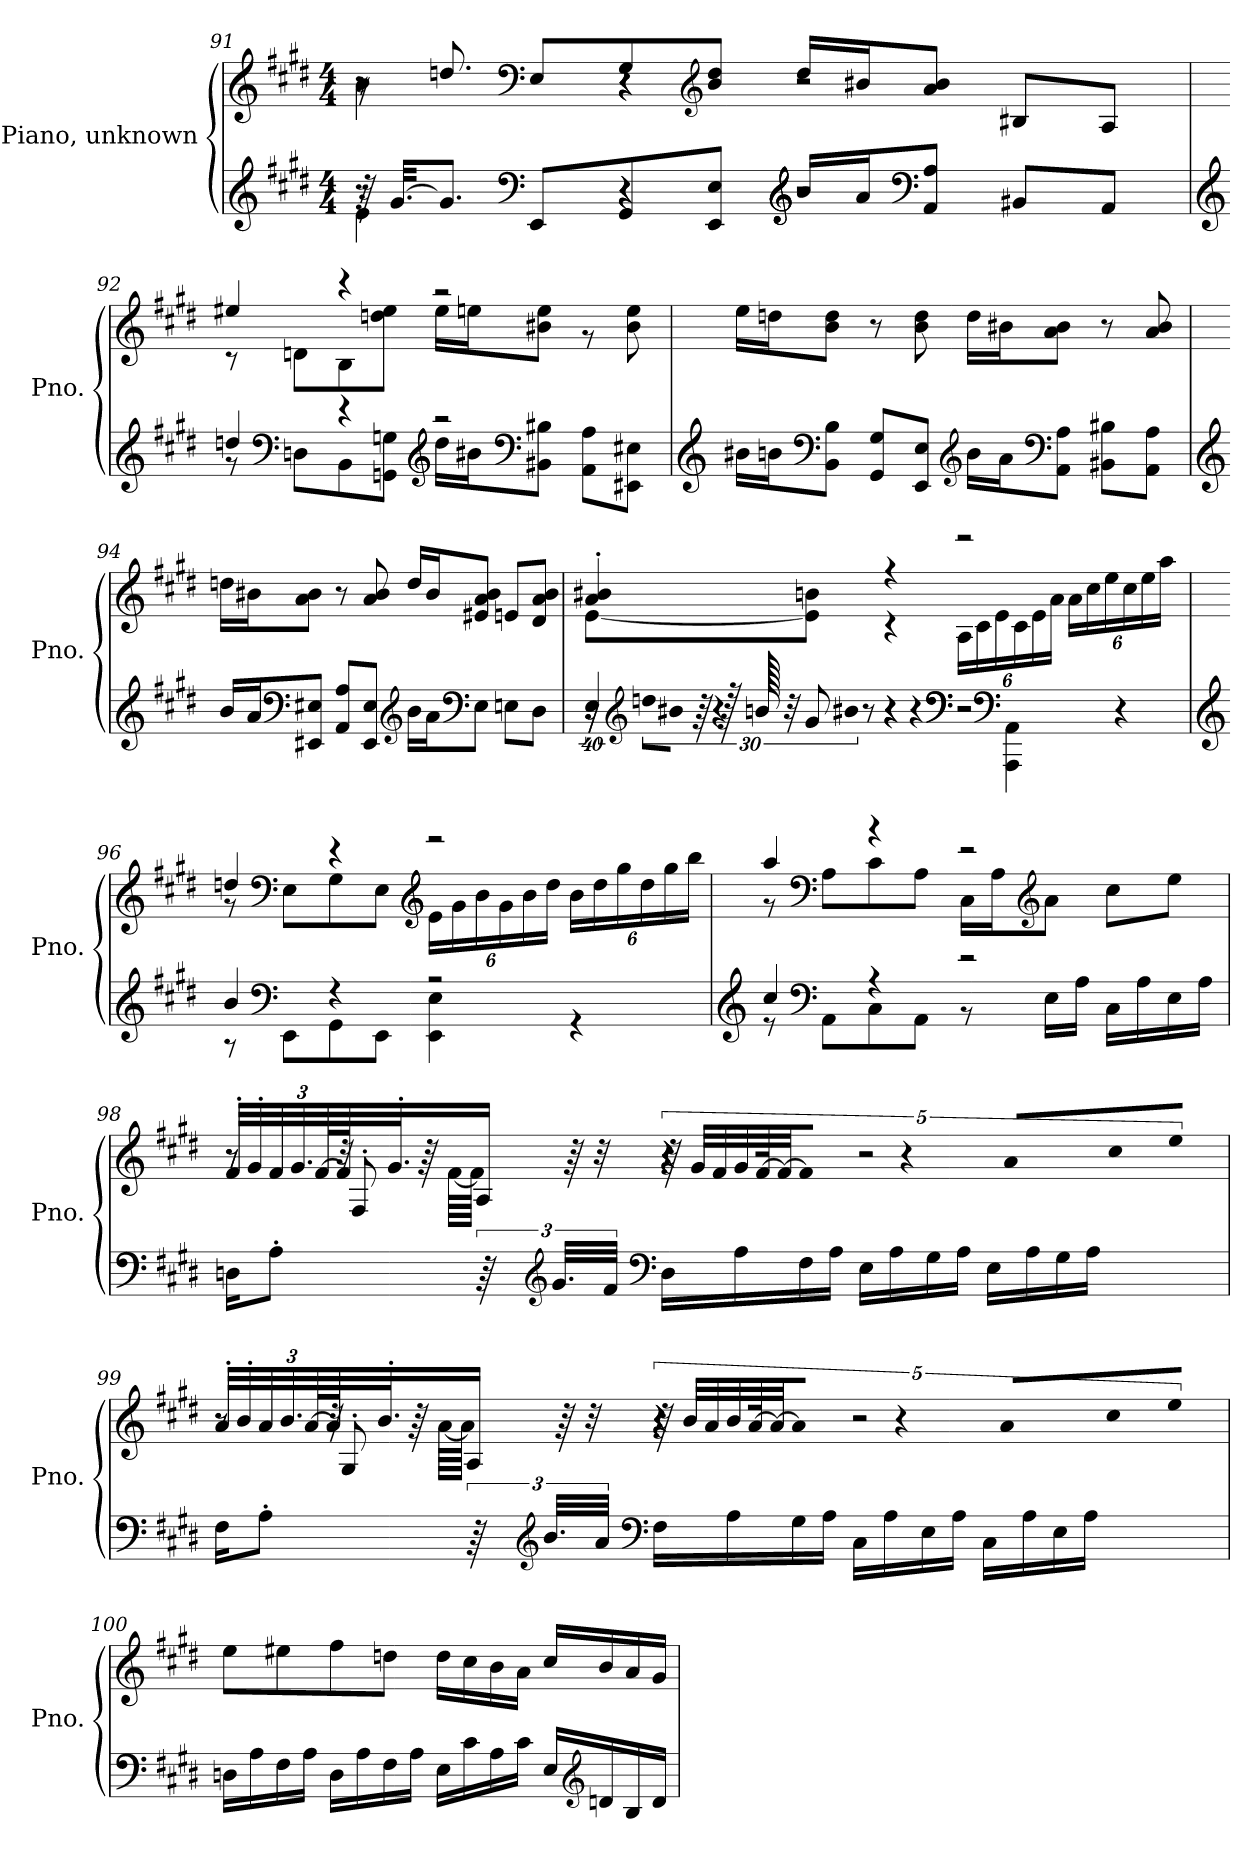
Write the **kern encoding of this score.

**kern	**kern
*part1	*part1
*staff2	*staff1
*I"Piano, unknown	*
*I'Pno.	*
!!LO:LB:g=z
*clefG2	*clefG2
*k[f#c#g#d#]	*k[f#c#g#d#]
*M4/4	*M4/4
=91	=91
*^	*^
*	*^	*	*^
64r	4e\	8r	16r	4b\	8r
[32.g#/KKL	.	.	.	.	.
8.g#/J]	.	.	8.ddn/	.	.
*clefF4	*	*	*clefF4	*	*
.	.	8EE/L	.	.	8E/L
4r	4r	8GG#/	4r	4r	8G#/
*	*	*	*clefG2	*	*
.	.	8EE/ 8E/J	.	.	8b/ 8dd/J
*clefG2	*	*	*	*	*
2r	2r	16b/LL	2r	2r	16dd/LL
.	.	16a/J	.	.	16b#X/J
*clefF4	*	*	*	*	*
.	.	8AA/ 8A/J	.	.	8a/ 8b#/J
.	.	8BB#X/L	.	.	8B#X/L
.	.	8AA/J	.	.	8A/J
*v	*v	*v	*	*	*
*	*v	*v	*v
=92	=92
*clefG2	*
*^	*^
4ddn/	8r	4ee#X/	8r
*clefF4	*	*	*
.	8Dn\L	.	8dn\L
4r	8BB\	4r	8B\
.	8GGn\ 8Gn\J	.	8ddn\ 8ee#\J
*clefG2	*	*	*
2r	16dd\LL	2r	16ee#\LL
.	16b#X\J	.	16een\J
*clefF4	*	*	*
.	8BB#X\ 8B#X\J	.	8b#X\ 8ee\J
.	8AA\ 8A\L	.	8r
.	8EE#X\ 8E#X\J	.	8b#\ 8ee\
*v	*v	*	*
*	*v	*v
!!LO:PB:g=z
=93	=93
*clefG2	*
16b#X\LL	16ee\LL
16bn\J	16ddn\J
*clefF4	*
8BB\ 8B\J	8b\ 8dd\J
8GG#/ 8G#/L	8r
8EE/ 8E/J	8b\ 8dd\
*clefG2	*
16b\LL	16dd\LL
16a\J	16b#X\J
*clefF4	*
8AA\ 8A\J	8a\ 8b#\J
8BB#X\ 8B#X\L	8r
8AA\ 8A\J	8a/ 8b#/
=94	=94
*clefG2	*
16b/LL	16ddn\LL
16a/J	16b#X\J
*clefF4	*
8EE#X/ 8E#X/J	8a\ 8b#\J
8AA/ 8A/L	8r
8EE#/ 8E#/J	8a/ 8b#/
*clefG2	*
16b\LL	16dd/LL
16a\J	16b#/J
*clefF4	*
8E#\J	8e#X/ 8a/ 8b#/J
8En\L	8en/L
8D#\J	8d#/ 8a/ 8b#/J
!!LO:LB:g=z
=95	=95
*^	*
!	!LO:N:vis=32	!
*	*^	*^
16r	640%23r	4E/	4a/' 4b#X/'	[8e\L
*clefG2	*	*	*	*
!	!LO:N:vis=64	!	!	!
.	960%17ddn\LLLL	.	.	.
!	!LO:N:vis=64	!	!	!
.	960%17b#X\JJJJ	.	.	.
64r	.	.	.	.
!	!LO:N:vis=32	!	!	!
.	640%23r	.	.	.
128r	.	.	.	.
128bn/	.	.	.	.
32r	.	.	.	.
!	!LO:N:vis=64	!	!	!
.	960%17b#X\	.	.	.
8g#/	8r	.	.	8e\] 8bn\J
4r	4r	4r	4r	4r
*clefF4	*	*	*	*
*	*	*	*	*Xbrackettup
2r	4AAA\ 4AA\	2r	2r	24A\LL
.	.	.	.	24c#\
.	.	.	.	24e\
.	.	.	.	24c#\
.	.	.	.	24e\
.	.	.	.	24a\JJ
.	4r	.	.	24a\LL
.	.	.	.	24cc#\
.	.	.	.	24ee\
.	.	.	.	24cc#\
.	.	.	.	24ee\
.	.	.	.	24aa\JJ
*v	*v	*v	*	*
!!LO:LB:g=z	!!
=96	=96	=96
*clefG2	*	*
*^	*	*
4b/	8r	4ddn/	8r
*clefF4	*	*clefF4	*
.	8EE\L	.	8E\L
4r	8GG#\	4r	8G#\
.	8EE\J	.	8E\J
*	*	*clefG2	*
2r	4EE\ 4E\	2r	24e\LL
.	.	.	24g#\
.	.	.	24b\
.	.	.	24g#\
.	.	.	24b\
.	.	.	24dd\JJ
.	4r	.	24b\LL
.	.	.	24dd\
.	.	.	24gg#\
.	.	.	24dd\
.	.	.	24gg#\
.	.	.	24bb\JJ
=97	=97	=97	=97
*clefG2	*	*	*
4cc#/	8r	4aa/	8r
*clefF4	*	*clefF4	*
.	8AA\L	.	8A\L
4r	8C#\	4r	8c#\
.	8AA\J	.	8A\J
2r	8r	2r	16C#\LL
.	.	.	16A\J
*	*	*clefG2	*
.	16E\LL	.	8a\J
.	16A\JJ	.	.
.	16C#\LL	.	8cc#\L
.	16A\	.	.
.	16E\	.	8ee\J
.	16A\JJ	.	.
*v	*v	*	*
!!LO:LB:g=z
=98	=98	=98
*	*	*^
16Dn\KL	32f#'/LLL	8r	8r
.	32g#'/	.	.
8A'\J	48f#/	.	.
.	48.g#/	.	.
.	[96f#/L	.	.
.	64f#/J]	32r	8F#'/
.	32.g#'/J	.	.
.	.	64r	.
.	.	[64f#\LLLL	.
96r	16A/JJ	64f#\JJJJ]	.
*clefG2	*	*	*
48.g#/LLL	.	.	.
.	.	64r	.
.	.	32r	.
48f#/JJJ	.	.	.
*clefF4	*	*	*
*	*brackettup	*	*
16D\LL	80r	4r	4r
.	40g#/LLL	.	.
.	40f#/	.	.
16A\	40g#/	.	.
.	[80f#/K	.	.
.	40f#/JJ_	.	.
16F#\	8f#/J]	.	.
16A\JJ	.	.	.
16E\LL	8r	2r	2r
16A\	.	.	.
16G#\	8a/L	.	.
16A\JJ	.	.	.
16E\LL	8cc#/	.	.
16A\	.	.	.
16G#\	8ee/J	.	.
16A\JJ	.	.	.
!!LO:LB:g=z	!!	!!
=99	=99	=99	=99
16F#\KL	32a'/LLL	8r	8r
.	32b'/	.	.
*	*Xbrackettup	*	*
8A'\J	48a/	.	.
.	48.b/	.	.
.	[96a/L	.	.
.	64a/J]	32r	8G#'/
.	32.b'/J	.	.
.	.	64r	.
.	.	[64a\LLLL	.
96r	16A/JJ	64a\JJJJ]	.
*clefG2	*	*	*
48.b/LLL	.	.	.
.	.	64r	.
.	.	32r	.
48a/JJJ	.	.	.
*clefF4	*	*	*
*	*brackettup	*	*
16F#\LL	80r	4r	4r
.	40b/LLL	.	.
.	40a/	.	.
16A\	40b/	.	.
.	[80a/K	.	.
.	40a/JJ_	.	.
16G#\	8a/J]	.	.
16A\JJ	.	.	.
16C#\LL	8r	2r	2r
16A\	.	.	.
16E\	8a/L	.	.
16A\JJ	.	.	.
16C#\LL	8cc#/	.	.
16A\	.	.	.
16E\	8ee/J	.	.
16A\JJ	.	.	.
*	*v	*v	*v
!!LO:LB:g=z
=100	=100
16Dn\LL	8ee\L
16A\	.
16F#\	8ee#X\
16A\JJ	.
16D\LL	8ff#\
16A\	.
16F#\	8ddn\J
16A\JJ	.
16E\LL	16dd\LL
16c#\	16cc#\
16A\	16b\
16c#\JJ	16a\JJ
16E/LL	16cc#/LL
*clefG2	*
16dn/	16b/
16B/	16a/
16d/JJ	16g#/JJ
=	=
*-	*-
